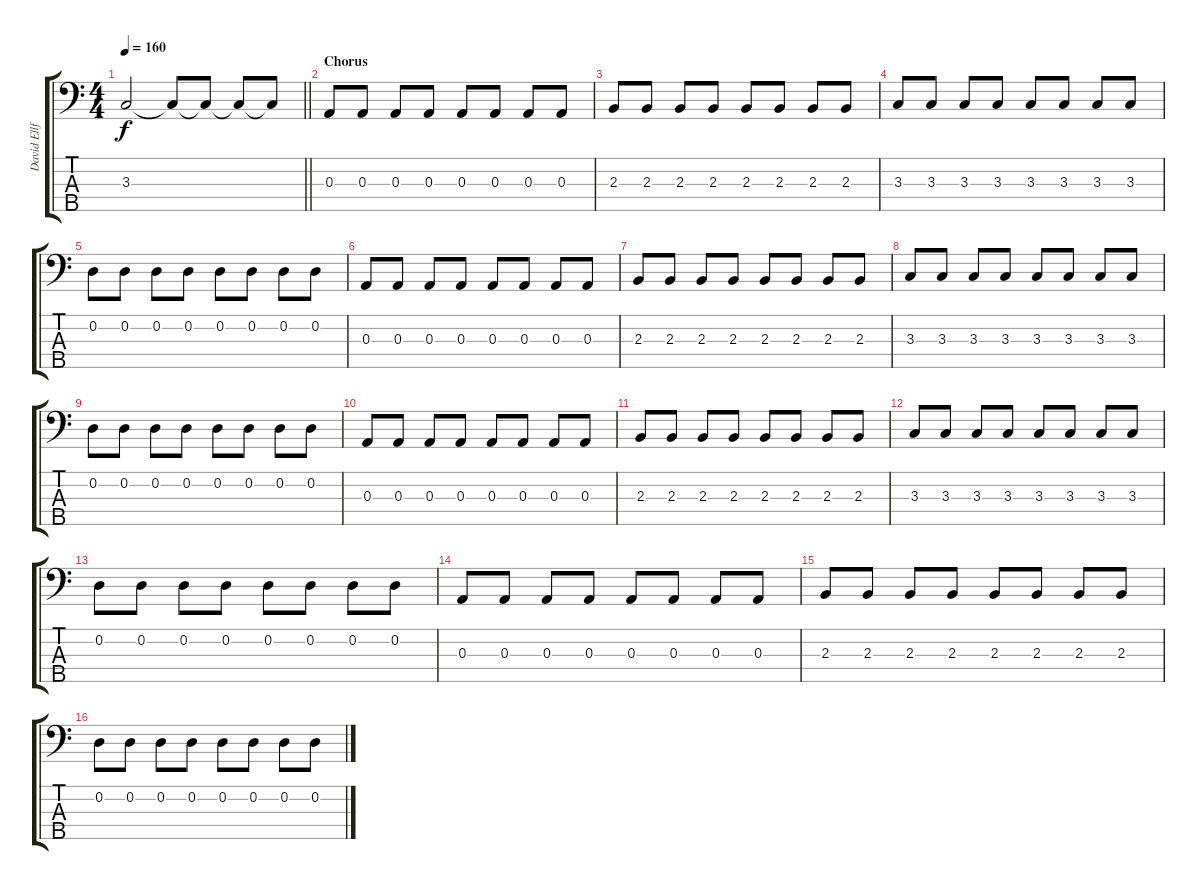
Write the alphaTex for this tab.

\track ("David Ellfson" "David Ellf") {instrument electricbasspick}
\staff {score tabs}
\tuning (G2 D2 A1 E1 B0) {hide}
\ts (4 4)
\tempo 160
\clef f4
\barLineRight lightlight
\ks c
3.3{t}.2{dy f} 3.3{t}.8 3.3{t}.8 3.3{t}.8 3.3{t}.8 |
\section ("" "Chorus")
0.3.8 0.3.8 0.3.8 0.3.8 0.3.8 0.3.8 0.3.8 0.3.8 |
2.3.8 2.3.8 2.3.8 2.3.8 2.3.8 2.3.8 2.3.8 2.3.8 |
3.3.8 3.3.8 3.3.8 3.3.8 3.3.8 3.3.8 3.3.8 3.3.8 |
0.2.8 0.2.8 0.2.8 0.2.8 0.2.8 0.2.8 0.2.8 0.2.8 |
0.3.8 0.3.8 0.3.8 0.3.8 0.3.8 0.3.8 0.3.8 0.3.8 |
2.3.8 2.3.8 2.3.8 2.3.8 2.3.8 2.3.8 2.3.8 2.3.8 |
3.3.8 3.3.8 3.3.8 3.3.8 3.3.8 3.3.8 3.3.8 3.3.8 |
0.2.8 0.2.8 0.2.8 0.2.8 0.2.8 0.2.8 0.2.8 0.2.8 |
0.3.8 0.3.8 0.3.8 0.3.8 0.3.8 0.3.8 0.3.8 0.3.8 |
2.3.8 2.3.8 2.3.8 2.3.8 2.3.8 2.3.8 2.3.8 2.3.8 |
3.3.8 3.3.8 3.3.8 3.3.8 3.3.8 3.3.8 3.3.8 3.3.8 |
0.2.8 0.2.8 0.2.8 0.2.8 0.2.8 0.2.8 0.2.8 0.2.8 |
0.3.8 0.3.8 0.3.8 0.3.8 0.3.8 0.3.8 0.3.8 0.3.8 |
2.3.8 2.3.8 2.3.8 2.3.8 2.3.8 2.3.8 2.3.8 2.3.8 |
0.2.8 0.2.8 0.2.8 0.2.8 0.2.8 0.2.8 0.2.8 0.2.8
